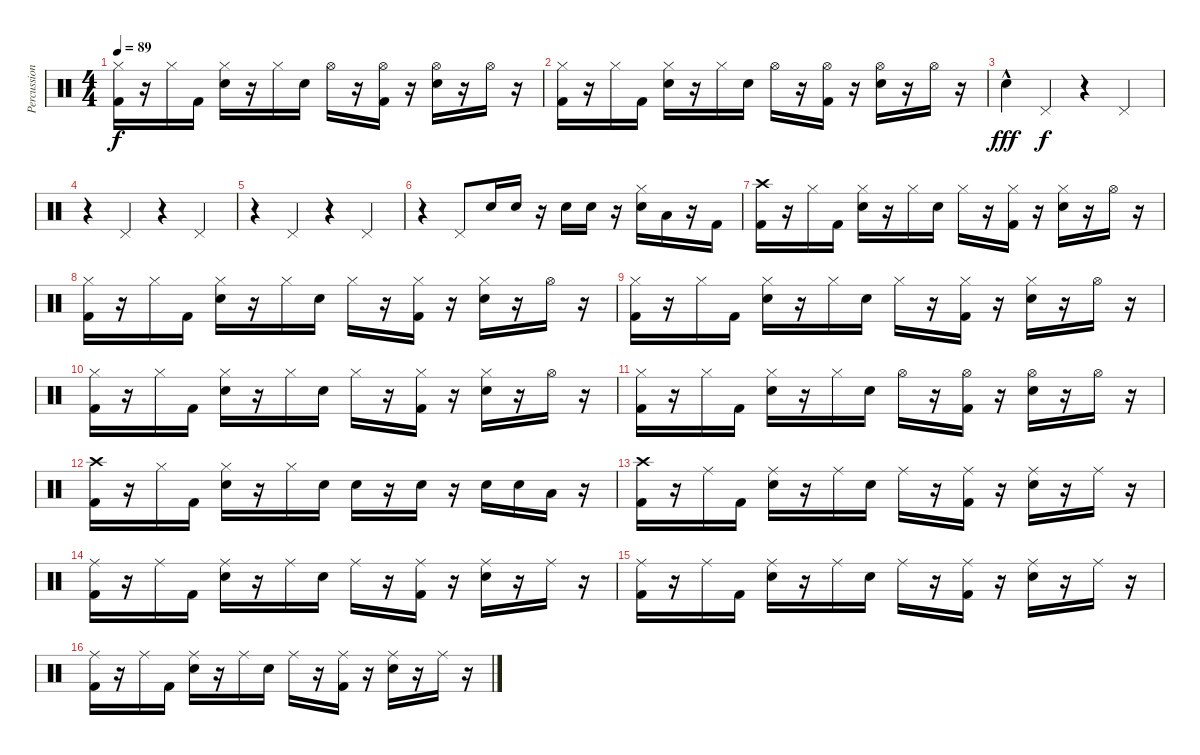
\track ("Percussion" "Percussion") {instrument percussion}
\staff {score}
\articulation defaults
\ts (4 4)
\tempo 89
\clef neutral
\ks c
("Hi-Hat (closed)" "Kick (hit) 2").16{dy f} r.16 "Hi-Hat (closed)".16 "Kick (hit) 2".16 ("Hi-Hat (closed)" "Electric Snare (hit)").16 r.16 "Hi-Hat (closed)".16 "Electric Snare (hit)".16 "Hi-Hat (open)".16 r.16 ("Hi-Hat (open)" "Kick (hit) 2").16 r.16 ("Hi-Hat (open)" "Electric Snare (hit)").16 r.16 "Hi-Hat (open)".16 r.16 |
("Hi-Hat (closed)" "Kick (hit) 2").16 r.16 "Hi-Hat (closed)".16 "Kick (hit) 2".16 ("Hi-Hat (closed)" "Electric Snare (hit)").16 r.16 "Hi-Hat (closed)".16 "Electric Snare (hit)".16 "Hi-Hat (open)".16 r.16 ("Hi-Hat (open)" "Kick (hit) 2").16 r.16 ("Hi-Hat (open)" "Electric Snare (hit)").16 r.16 "Hi-Hat (open)".16 r.16 |
"Electric Snare (hit)"{hac}.4{dy fff} "Pedal Hi-Hat (hit)".4{dy f} r.4 "Pedal Hi-Hat (hit)".4 |
r.4 "Pedal Hi-Hat (hit)".4 r.4 "Pedal Hi-Hat (hit)".4 |
r.4 "Pedal Hi-Hat (hit)".4 r.4 "Pedal Hi-Hat (hit)".4 |
r.4 "Pedal Hi-Hat (hit)".8 "Electric Snare (hit)".16 "Electric Snare (hit)".16 r.16 "Electric Snare (hit)".16 "Electric Snare (hit)".16 r.16 ("Electric Snare (hit)" "Hi-Hat (closed)").16 "Low Tom (hit)".16 r.16 "Kick (hit) 2".16 |
("Crash high (hit)" "Kick (hit) 2").16 r.16 "Hi-Hat (closed)".16 "Kick (hit) 2".16 ("Hi-Hat (closed)" "Electric Snare (hit)").16 r.16 "Hi-Hat (closed)".16 "Electric Snare (hit)".16 "Hi-Hat (closed)".16 r.16 ("Hi-Hat (closed)" "Kick (hit) 2").16 r.16 ("Hi-Hat (closed)" "Electric Snare (hit)").16 r.16 "Hi-Hat (open)".16 r.16 |
("Hi-Hat (closed)" "Kick (hit) 2").16 r.16 "Hi-Hat (closed)".16 "Kick (hit) 2".16 ("Hi-Hat (closed)" "Electric Snare (hit)").16 r.16 "Hi-Hat (closed)".16 "Electric Snare (hit)".16 "Hi-Hat (closed)".16 r.16 ("Hi-Hat (closed)" "Kick (hit) 2").16 r.16 ("Hi-Hat (closed)" "Electric Snare (hit)").16 r.16 "Hi-Hat (open)".16 r.16 |
("Hi-Hat (closed)" "Kick (hit) 2").16 r.16 "Hi-Hat (closed)".16 "Kick (hit) 2".16 ("Hi-Hat (closed)" "Electric Snare (hit)").16 r.16 "Hi-Hat (closed)".16 "Electric Snare (hit)".16 "Hi-Hat (closed)".16 r.16 ("Hi-Hat (closed)" "Kick (hit) 2").16 r.16 ("Hi-Hat (closed)" "Electric Snare (hit)").16 r.16 "Hi-Hat (open)".16 r.16 |
("Hi-Hat (closed)" "Kick (hit) 2").16 r.16 "Hi-Hat (closed)".16 "Kick (hit) 2".16 ("Hi-Hat (closed)" "Electric Snare (hit)").16 r.16 "Hi-Hat (closed)".16 "Electric Snare (hit)".16 "Hi-Hat (closed)".16 r.16 ("Hi-Hat (closed)" "Kick (hit) 2").16 r.16 ("Hi-Hat (closed)" "Electric Snare (hit)").16 r.16 "Hi-Hat (open)".16 r.16 |
("Hi-Hat (closed)" "Kick (hit) 2").16 r.16 "Hi-Hat (closed)".16 "Kick (hit) 2".16 ("Hi-Hat (closed)" "Electric Snare (hit)").16 r.16 "Hi-Hat (closed)".16 "Electric Snare (hit)".16 "Hi-Hat (open)".16 r.16 ("Hi-Hat (open)" "Kick (hit) 2").16 r.16 ("Hi-Hat (open)" "Electric Snare (hit)").16 r.16 "Hi-Hat (open)".16 r.16 |
("Crash high (hit)" "Kick (hit) 2").16 r.16 "Hi-Hat (closed)".16 "Kick (hit) 2".16 ("Hi-Hat (closed)" "Electric Snare (hit)").16 r.16 "Hi-Hat (closed)".16 "Electric Snare (hit)".16 "Electric Snare (hit)".16 r.16 "Electric Snare (hit)".16 r.16 "Electric Snare (hit)".16 "Electric Snare (hit)".16 "Low Tom (hit)".16 r.16 |
("Crash high (hit)" "Kick (hit) 2").16 r.16 "Ride (middle)".16 "Kick (hit) 2".16 ("Ride (middle)" "Electric Snare (hit)").16 r.16 "Ride (middle)".16 "Electric Snare (hit)".16 "Ride (middle)".16 r.16 ("Ride (middle)" "Kick (hit) 2").16 r.16 ("Ride (middle)" "Electric Snare (hit)").16 r.16 "Ride (middle)".16 r.16 |
("Ride (middle)" "Kick (hit) 2").16 r.16 "Ride (middle)".16 "Kick (hit) 2".16 ("Ride (middle)" "Electric Snare (hit)").16 r.16 "Ride (middle)".16 "Electric Snare (hit)".16 "Ride (middle)".16 r.16 ("Ride (middle)" "Kick (hit) 2").16 r.16 ("Ride (middle)" "Electric Snare (hit)").16 r.16 "Ride (middle)".16 r.16 |
("Ride (middle)" "Kick (hit) 2").16 r.16 "Ride (middle)".16 "Kick (hit) 2".16 ("Ride (middle)" "Electric Snare (hit)").16 r.16 "Ride (middle)".16 "Electric Snare (hit)".16 "Ride (middle)".16 r.16 ("Ride (middle)" "Kick (hit) 2").16 r.16 ("Ride (middle)" "Electric Snare (hit)").16 r.16 "Ride (middle)".16 r.16 |
("Ride (middle)" "Kick (hit) 2").16 r.16 "Ride (middle)".16 "Kick (hit) 2".16 ("Ride (middle)" "Electric Snare (hit)").16 r.16 "Ride (middle)".16 "Electric Snare (hit)".16 "Ride (middle)".16 r.16 ("Ride (middle)" "Kick (hit) 2").16 r.16 ("Ride (middle)" "Electric Snare (hit)").16 r.16 "Ride (middle)".16 r.16
